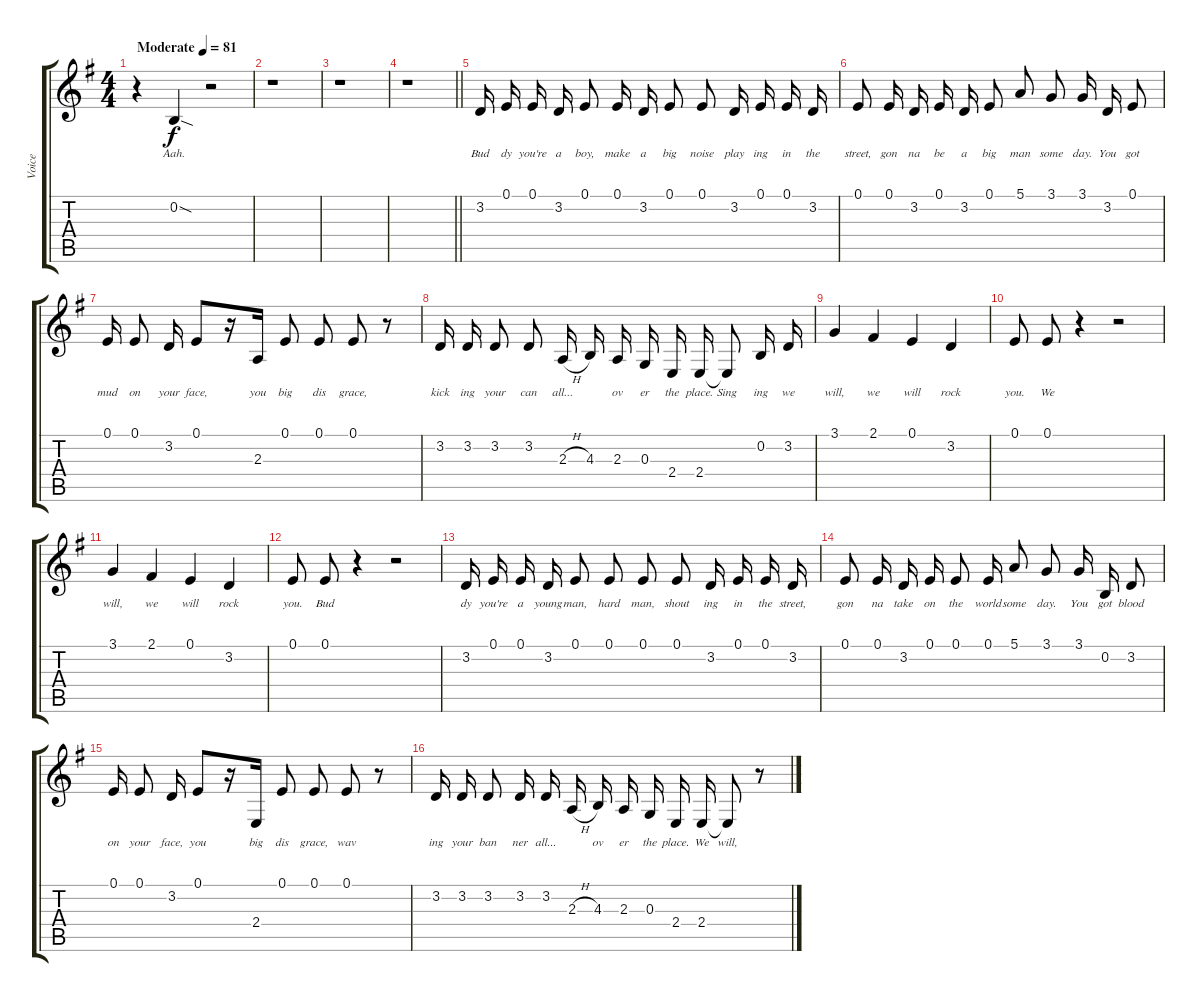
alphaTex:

\track ("Voice" "Voice") {instrument synthvoice}
\staff {score tabs}
\tuning (E4 B3 G3 D3 A2 E2) {hide}
\ts (4 4)
\tempo (81 "Moderate")
\clef g2
\ks g
r.4{dy f instrument synthvoice} 0.2{sod}.4{lyrics (0 "Aah.") lyrics (1 "") lyrics (2 "") lyrics (3 "") lyrics (4 "")} r.2 |
r.1 |
r.1 |
\barLineRight lightlight
r.1 |
3.2.16{lyrics (0 "Bud") lyrics (1 "") lyrics (2 "") lyrics (3 "") lyrics (4 "") beam split} 0.1.16{lyrics (0 "dy") lyrics (1 "") lyrics (2 "") lyrics (3 "") lyrics (4 "") beam split} 0.1.16{lyrics (0 "you're") lyrics (1 "") lyrics (2 "") lyrics (3 "") lyrics (4 "") beam split} 3.2.16{lyrics (0 "a") lyrics (1 "") lyrics (2 "") lyrics (3 "") lyrics (4 "")} 0.1.8{lyrics (0 "boy,") lyrics (1 "") lyrics (2 "") lyrics (3 "") lyrics (4 "") beam split} 0.1.16{lyrics (0 "make") lyrics (1 "") lyrics (2 "") lyrics (3 "") lyrics (4 "") beam split} 3.2.16{lyrics (0 "a") lyrics (1 "") lyrics (2 "") lyrics (3 "") lyrics (4 "")} 0.1.8{lyrics (0 "big") lyrics (1 "") lyrics (2 "") lyrics (3 "") lyrics (4 "") beam split} 0.1.8{lyrics (0 "noise") lyrics (1 "") lyrics (2 "") lyrics (3 "") lyrics (4 "")} 3.2.16{lyrics (0 "play") lyrics (1 "") lyrics (2 "") lyrics (3 "") lyrics (4 "") beam split} 0.1.16{lyrics (0 "ing") lyrics (1 "") lyrics (2 "") lyrics (3 "") lyrics (4 "") beam split} 0.1.16{lyrics (0 "in") lyrics (1 "") lyrics (2 "") lyrics (3 "") lyrics (4 "") beam split} 3.2.16{lyrics (0 "the") lyrics (1 "") lyrics (2 "") lyrics (3 "") lyrics (4 "")} |
0.1.8{lyrics (0 "street,") lyrics (1 "") lyrics (2 "") lyrics (3 "") lyrics (4 "") beam split} 0.1.16{lyrics (0 "gon") lyrics (1 "") lyrics (2 "") lyrics (3 "") lyrics (4 "") beam split} 3.2.16{lyrics (0 "na") lyrics (1 "") lyrics (2 "") lyrics (3 "") lyrics (4 "")} 0.1.16{lyrics (0 "be") lyrics (1 "") lyrics (2 "") lyrics (3 "") lyrics (4 "") beam split} 3.2.16{lyrics (0 "a") lyrics (1 "") lyrics (2 "") lyrics (3 "") lyrics (4 "") beam split} 0.1.8{lyrics (0 "big") lyrics (1 "") lyrics (2 "") lyrics (3 "") lyrics (4 "")} 5.1.8{lyrics (0 "man") lyrics (1 "") lyrics (2 "") lyrics (3 "") lyrics (4 "") beam split} 3.1.8{lyrics (0 "some") lyrics (1 "") lyrics (2 "") lyrics (3 "") lyrics (4 "")} 3.1.16{lyrics (0 "day.") lyrics (1 "") lyrics (2 "") lyrics (3 "") lyrics (4 "") beam split} 3.2.16{lyrics (0 "You") lyrics (1 "") lyrics (2 "") lyrics (3 "") lyrics (4 "") beam split} 0.1.8{lyrics (0 "got") lyrics (1 "") lyrics (2 "") lyrics (3 "") lyrics (4 "")} |
0.1.16{lyrics (0 "mud") lyrics (1 "") lyrics (2 "") lyrics (3 "") lyrics (4 "") beam split} 0.1.8{lyrics (0 "on") lyrics (1 "") lyrics (2 "") lyrics (3 "") lyrics (4 "") beam split} 3.2.16{lyrics (0 "your") lyrics (1 "") lyrics (2 "") lyrics (3 "") lyrics (4 "")} 0.1.8{lyrics (0 "face,") lyrics (1 "") lyrics (2 "") lyrics (3 "") lyrics (4 "")} r.16 2.3.16{lyrics (0 "you") lyrics (1 "") lyrics (2 "") lyrics (3 "") lyrics (4 "")} 0.1.8{lyrics (0 "big") lyrics (1 "") lyrics (2 "") lyrics (3 "") lyrics (4 "") beam split} 0.1.8{lyrics (0 "dis") lyrics (1 "") lyrics (2 "") lyrics (3 "") lyrics (4 "")} 0.1.8{lyrics (0 "grace,") lyrics (1 "") lyrics (2 "") lyrics (3 "") lyrics (4 "")} r.8 |
3.2.16{lyrics (0 "kick") lyrics (1 "") lyrics (2 "") lyrics (3 "") lyrics (4 "") beam split} 3.2.16{lyrics (0 "ing") lyrics (1 "") lyrics (2 "") lyrics (3 "") lyrics (4 "") beam split} 3.2.8{lyrics (0 "your") lyrics (1 "") lyrics (2 "") lyrics (3 "") lyrics (4 "")} 3.2.8{lyrics (0 "can") lyrics (1 "") lyrics (2 "") lyrics (3 "") lyrics (4 "") beam split} 2.3{h}.16{lyrics (0 "all...") lyrics (1 "") lyrics (2 "") lyrics (3 "") lyrics (4 "") beam split} 4.3.16{lyrics (0 "") lyrics (1 "") lyrics (2 "") lyrics (3 "") lyrics (4 "")} 2.3.16{lyrics (0 "ov") lyrics (1 "") lyrics (2 "") lyrics (3 "") lyrics (4 "") beam split} 0.3.16{lyrics (0 "er") lyrics (1 "") lyrics (2 "") lyrics (3 "") lyrics (4 "") beam split} 2.4.16{lyrics (0 "the") lyrics (1 "") lyrics (2 "") lyrics (3 "") lyrics (4 "") beam split} 2.4.16{lyrics (0 "place.") lyrics (1 "") lyrics (2 "") lyrics (3 "") lyrics (4 "")} 2.4{t}.8{lyrics (0 "Sing") lyrics (1 "") lyrics (2 "") lyrics (3 "") lyrics (4 "") beam split} 0.2.16{lyrics (0 "ing") lyrics (1 "") lyrics (2 "") lyrics (3 "") lyrics (4 "") beam split} 3.2.16{lyrics (0 "we") lyrics (1 "") lyrics (2 "") lyrics (3 "") lyrics (4 "")} |
3.1.4{lyrics (0 "will,") lyrics (1 "") lyrics (2 "") lyrics (3 "") lyrics (4 "")} 2.1.4{lyrics (0 "we") lyrics (1 "") lyrics (2 "") lyrics (3 "") lyrics (4 "")} 0.1.4{lyrics (0 "will") lyrics (1 "") lyrics (2 "") lyrics (3 "") lyrics (4 "")} 3.2.4{lyrics (0 "rock") lyrics (1 "") lyrics (2 "") lyrics (3 "") lyrics (4 "")} |
0.1.8{lyrics (0 "you.") lyrics (1 "") lyrics (2 "") lyrics (3 "") lyrics (4 "") beam split} 0.1.8{lyrics (0 "We") lyrics (1 "") lyrics (2 "") lyrics (3 "") lyrics (4 "")} r.4 r.2 |
3.1.4{lyrics (0 "will,") lyrics (1 "") lyrics (2 "") lyrics (3 "") lyrics (4 "")} 2.1.4{lyrics (0 "we") lyrics (1 "") lyrics (2 "") lyrics (3 "") lyrics (4 "")} 0.1.4{lyrics (0 "will") lyrics (1 "") lyrics (2 "") lyrics (3 "") lyrics (4 "")} 3.2.4{lyrics (0 "rock") lyrics (1 "") lyrics (2 "") lyrics (3 "") lyrics (4 "")} |
0.1.8{lyrics (0 "you.") lyrics (1 "") lyrics (2 "") lyrics (3 "") lyrics (4 "") beam split} 0.1.8{lyrics (0 "Bud") lyrics (1 "") lyrics (2 "") lyrics (3 "") lyrics (4 "")} r.4 r.2 |
3.2.16{lyrics (0 "dy") lyrics (1 "") lyrics (2 "") lyrics (3 "") lyrics (4 "") beam split} 0.1.16{lyrics (0 "you're") lyrics (1 "") lyrics (2 "") lyrics (3 "") lyrics (4 "") beam split} 0.1.16{lyrics (0 "a") lyrics (1 "") lyrics (2 "") lyrics (3 "") lyrics (4 "") beam split} 3.2.16{lyrics (0 "young") lyrics (1 "") lyrics (2 "") lyrics (3 "") lyrics (4 "")} 0.1.8{lyrics (0 "man,") lyrics (1 "") lyrics (2 "") lyrics (3 "") lyrics (4 "") beam split} 0.1.8{lyrics (0 "hard") lyrics (1 "") lyrics (2 "") lyrics (3 "") lyrics (4 "")} 0.1.8{lyrics (0 "man,") lyrics (1 "") lyrics (2 "") lyrics (3 "") lyrics (4 "") beam split} 0.1.8{lyrics (0 "shout") lyrics (1 "") lyrics (2 "") lyrics (3 "") lyrics (4 "")} 3.2.16{lyrics (0 "ing") lyrics (1 "") lyrics (2 "") lyrics (3 "") lyrics (4 "") beam split} 0.1.16{lyrics (0 "in") lyrics (1 "") lyrics (2 "") lyrics (3 "") lyrics (4 "") beam split} 0.1.16{lyrics (0 "the") lyrics (1 "") lyrics (2 "") lyrics (3 "") lyrics (4 "") beam split} 3.2.16{lyrics (0 "street,") lyrics (1 "") lyrics (2 "") lyrics (3 "") lyrics (4 "")} |
0.1.8{lyrics (0 "gon") lyrics (1 "") lyrics (2 "") lyrics (3 "") lyrics (4 "") beam split} 0.1.16{lyrics (0 "na") lyrics (1 "") lyrics (2 "") lyrics (3 "") lyrics (4 "") beam split} 3.2.16{lyrics (0 "take") lyrics (1 "") lyrics (2 "") lyrics (3 "") lyrics (4 "")} 0.1.16{lyrics (0 "on") lyrics (1 "") lyrics (2 "") lyrics (3 "") lyrics (4 "") beam split} 0.1.8{lyrics (0 "the") lyrics (1 "") lyrics (2 "") lyrics (3 "") lyrics (4 "") beam split} 0.1.16{lyrics (0 "world") lyrics (1 "") lyrics (2 "") lyrics (3 "") lyrics (4 "")} 5.1.8{lyrics (0 "some") lyrics (1 "") lyrics (2 "") lyrics (3 "") lyrics (4 "") beam split} 3.1.8{lyrics (0 "day.") lyrics (1 "") lyrics (2 "") lyrics (3 "") lyrics (4 "")} 3.1.16{lyrics (0 "You") lyrics (1 "") lyrics (2 "") lyrics (3 "") lyrics (4 "") beam split} 0.2.16{lyrics (0 "got") lyrics (1 "") lyrics (2 "") lyrics (3 "") lyrics (4 "") beam split} 3.2.8{lyrics (0 "blood") lyrics (1 "") lyrics (2 "") lyrics (3 "") lyrics (4 "")} |
0.1.16{lyrics (0 "on") lyrics (1 "") lyrics (2 "") lyrics (3 "") lyrics (4 "") beam split} 0.1.8{lyrics (0 "your") lyrics (1 "") lyrics (2 "") lyrics (3 "") lyrics (4 "") beam split} 3.2.16{lyrics (0 "face,") lyrics (1 "") lyrics (2 "") lyrics (3 "") lyrics (4 "")} 0.1.8{lyrics (0 "you") lyrics (1 "") lyrics (2 "") lyrics (3 "") lyrics (4 "")} r.16 2.4.16{lyrics (0 "big") lyrics (1 "") lyrics (2 "") lyrics (3 "") lyrics (4 "")} 0.1.8{lyrics (0 "dis") lyrics (1 "") lyrics (2 "") lyrics (3 "") lyrics (4 "") beam split} 0.1.8{lyrics (0 "grace,") lyrics (1 "") lyrics (2 "") lyrics (3 "") lyrics (4 "")} 0.1.8{lyrics (0 "wav") lyrics (1 "") lyrics (2 "") lyrics (3 "") lyrics (4 "")} r.8 |
3.2.16{lyrics (0 "ing") lyrics (1 "") lyrics (2 "") lyrics (3 "") lyrics (4 "") beam split} 3.2.16{lyrics (0 "your") lyrics (1 "") lyrics (2 "") lyrics (3 "") lyrics (4 "") beam split} 3.2.8{lyrics (0 "ban") lyrics (1 "") lyrics (2 "") lyrics (3 "") lyrics (4 "")} 3.2.16{lyrics (0 "ner") lyrics (1 "") lyrics (2 "") lyrics (3 "") lyrics (4 "") beam split} 3.2.16{lyrics (0 "all...") lyrics (1 "") lyrics (2 "") lyrics (3 "") lyrics (4 "") beam split} 2.3{h}.16{lyrics (0 "") lyrics (1 "") lyrics (2 "") lyrics (3 "") lyrics (4 "") beam split} 4.3.16{lyrics (0 "ov") lyrics (1 "") lyrics (2 "") lyrics (3 "") lyrics (4 "")} 2.3.16{lyrics (0 "er") lyrics (1 "") lyrics (2 "") lyrics (3 "") lyrics (4 "") beam split} 0.3.16{lyrics (0 "the") lyrics (1 "") lyrics (2 "") lyrics (3 "") lyrics (4 "") beam split} 2.4.16{lyrics (0 "place.") lyrics (1 "") lyrics (2 "") lyrics (3 "") lyrics (4 "") beam split} 2.4.16{lyrics (0 "We") lyrics (1 "") lyrics (2 "") lyrics (3 "") lyrics (4 "")} 2.4{t}.8{lyrics (0 "will,") lyrics (1 "") lyrics (2 "") lyrics (3 "") lyrics (4 "")} r.8
